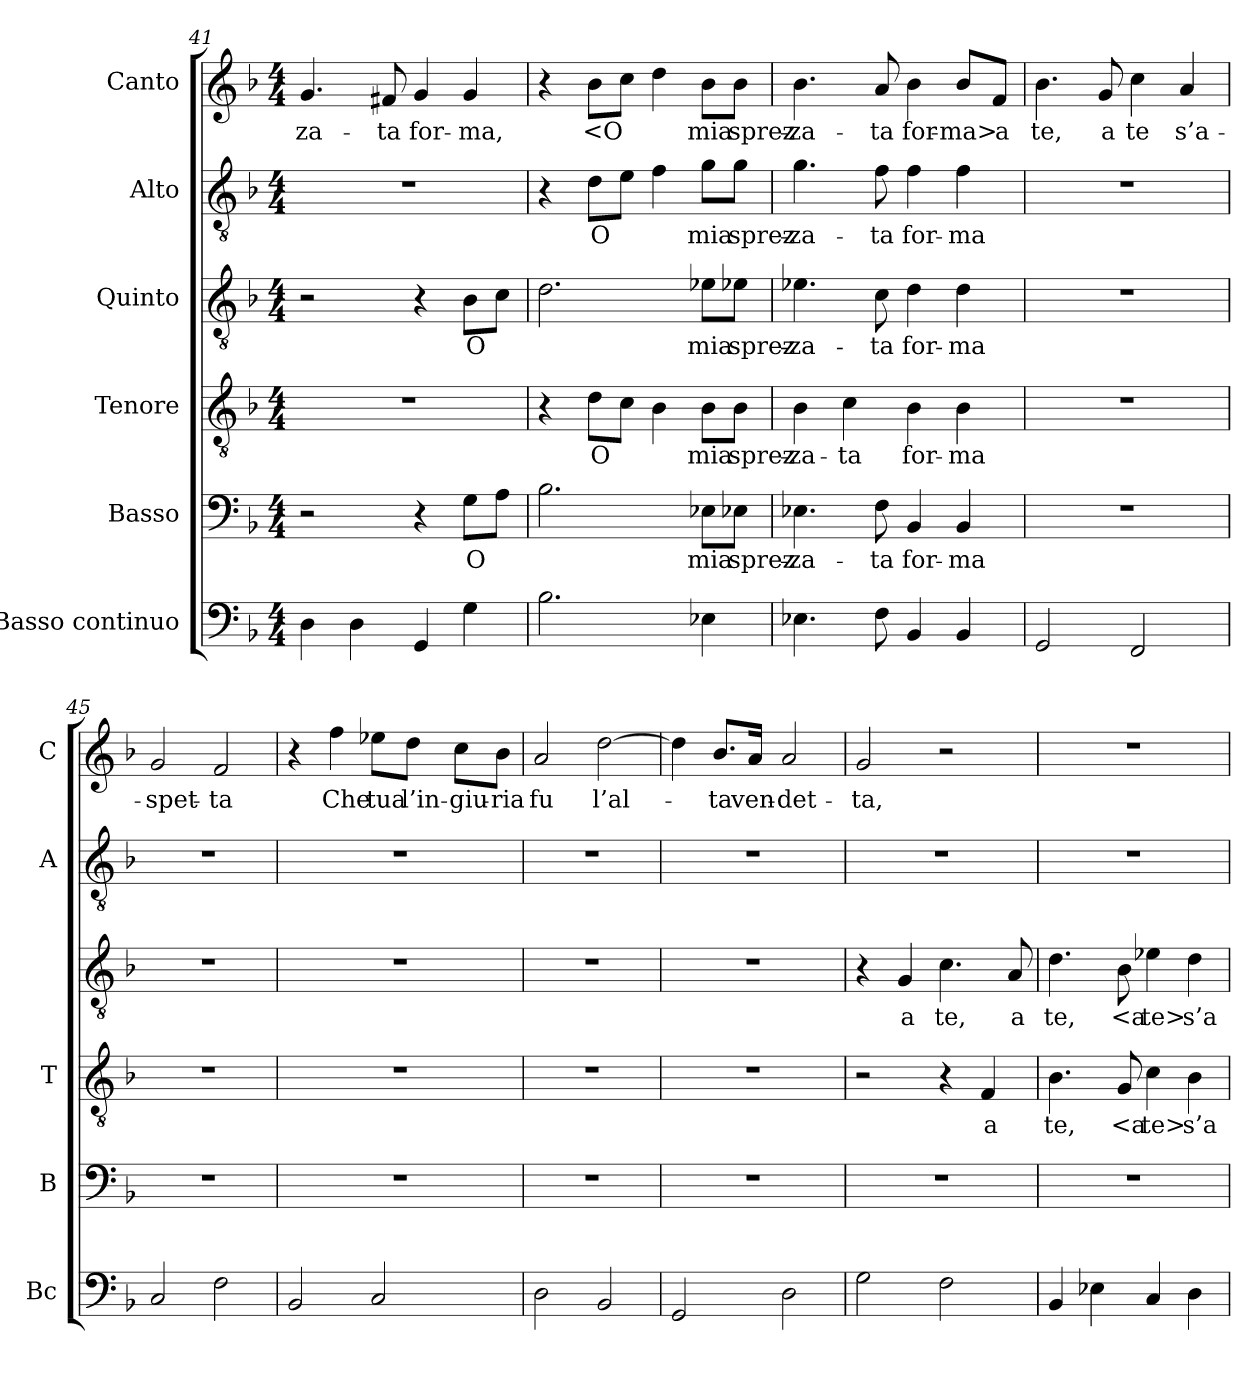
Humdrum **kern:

**kern	**kern	**text	**kern	**text	**kern	**text	**kern	**text	**kern	**text
*part6	*part5	*part5	*part4	*part4	*part3	*part3	*part2	*part2	*part1	*part1
*staff6	*staff5	*staff5	*staff4	*staff4	*staff3	*staff3	*staff2	*staff2	*staff1	*staff1
*I"Basso continuo	*I"Basso	*	*I"Tenore	*	*I"Quinto	*	*I"Alto	*	*I"Canto	*
*I'Bc	*I'B	*	*I'T	*	*	*	*I'A	*	*I'C	*
*clefF4	*clefF4	*	*clefGv2	*	*clefGv2	*	*clefGv2	*	*clefG2	*
*k[b-]	*k[b-]	*	*k[b-]	*	*k[b-]	*	*k[b-]	*	*k[b-]	*
*F:	*F:	*	*F:	*	*F:	*	*F:	*	*F:	*
*M4/4	*M4/4	*	*M4/4	*	*M4/4	*	*M4/4	*	*M4/4	*
=41	=41	=41	=41	=41	=41	=41	=41	=41	=41	=41
4D	2r	.	1r	.	2r	.	1r	.	4.g	-za-
4D	.	.	.	.	.	.	.	.	.	.
.	.	.	.	.	.	.	.	.	8f#X	-ta
4GG	4r	.	.	.	4r	.	.	.	4g	for-
4G	8G\L	O	.	.	8B-\L	O	.	.	4g	-ma,
.	8A\J	.	.	.	8c\J	.	.	.	.	.
=42	=42	=42	=42	=42	=42	=42	=42	=42	=42	=42
2.B-	2.B-	.	4r	.	2.d	.	4r	.	4r	.
.	.	.	8d\L	O	.	.	8d\L	O	8b-\L	<O
.	.	.	8c\J	.	.	.	8e\J	.	8cc\J	.
.	.	.	4B-	.	.	.	4f	.	4dd	.
4E-X	8E-X\L	mia	8B-\L	mia	8e-X\L	mia	8g\L	mia	8b-\L	mia
.	8E-X\J	sprez-	8B-\J	sprez-	8e-X\J	sprez-	8g\J	sprez-	8b-\J	sprez-
=43	=43	=43	=43	=43	=43	=43	=43	=43	=43	=43
4.E-X	4.E-X	-za-	4B-	-za-	4.e-X	-za-	4.g	-za-	4.b-	-za-
.	.	.	4c	-ta	.	.	.	.	.	.
8F	8F	-ta	.	.	8c	-ta	8f	-ta	8a	-ta
4BB-	4BB-	for-	4B-	for-	4d	for-	4f	for-	4b-	for-
4BB-	4BB-	-ma	4B-	-ma	4d	-ma	4f	-ma	8b-/L	-ma>
.	.	.	.	.	.	.	.	.	8f/J	a
=44	=44	=44	=44	=44	=44	=44	=44	=44	=44	=44
2GG	1r	.	1r	.	1r	.	1r	.	4.b-	te,
.	.	.	.	.	.	.	.	.	8g	a
2FF	.	.	.	.	.	.	.	.	4cc	te
.	.	.	.	.	.	.	.	.	4a	s’a-
=45	=45	=45	=45	=45	=45	=45	=45	=45	=45	=45
2C	1r	.	1r	.	1r	.	1r	.	2g	-spet-
2F	.	.	.	.	.	.	.	.	2f	-ta
=46	=46	=46	=46	=46	=46	=46	=46	=46	=46	=46
2BB-	1r	.	1r	.	1r	.	1r	.	4r	.
.	.	.	.	.	.	.	.	.	4ff	Che
2C	.	.	.	.	.	.	.	.	8ee-X\L	tua
.	.	.	.	.	.	.	.	.	8dd\J	l’in-
.	.	.	.	.	.	.	.	.	8cc\L	-giu-
.	.	.	.	.	.	.	.	.	8b-\J	-ria
=47	=47	=47	=47	=47	=47	=47	=47	=47	=47	=47
2D	1r	.	1r	.	1r	.	1r	.	2a	fu
2BB-	.	.	.	.	.	.	.	.	[2dd	l’al-
=48	=48	=48	=48	=48	=48	=48	=48	=48	=48	=48
2GG	1r	.	1r	.	1r	.	1r	.	4dd]	.
.	.	.	.	.	.	.	.	.	8.b-/L	-ta
.	.	.	.	.	.	.	.	.	16a/Jk	ven-
2D	.	.	.	.	.	.	.	.	2a	-det-
=49	=49	=49	=49	=49	=49	=49	=49	=49	=49	=49
2G	1r	.	2r	.	4r	.	1r	.	2g	-ta,
.	.	.	.	.	4G	a	.	.	.	.
2F	.	.	4r	.	4.c	te,	.	.	2r	.
.	.	.	4F	a	.	.	.	.	.	.
.	.	.	.	.	8A	a	.	.	.	.
=50	=50	=50	=50	=50	=50	=50	=50	=50	=50	=50
4BB-	1r	.	4.B-	te,	4.d	te,	1r	.	1r	.
4E-X	.	.	.	.	.	.	.	.	.	.
.	.	.	8G	<a	8B-	<a	.	.	.	.
4C	.	.	4c	te>	4e-X	te>	.	.	.	.
4D	.	.	4B-	s’a-	4d	s’a-	.	.	.	.
=	=	=	=	=	=	=	=	=	=	=
*-	*-	*-	*-	*-	*-	*-	*-	*-	*-	*-
